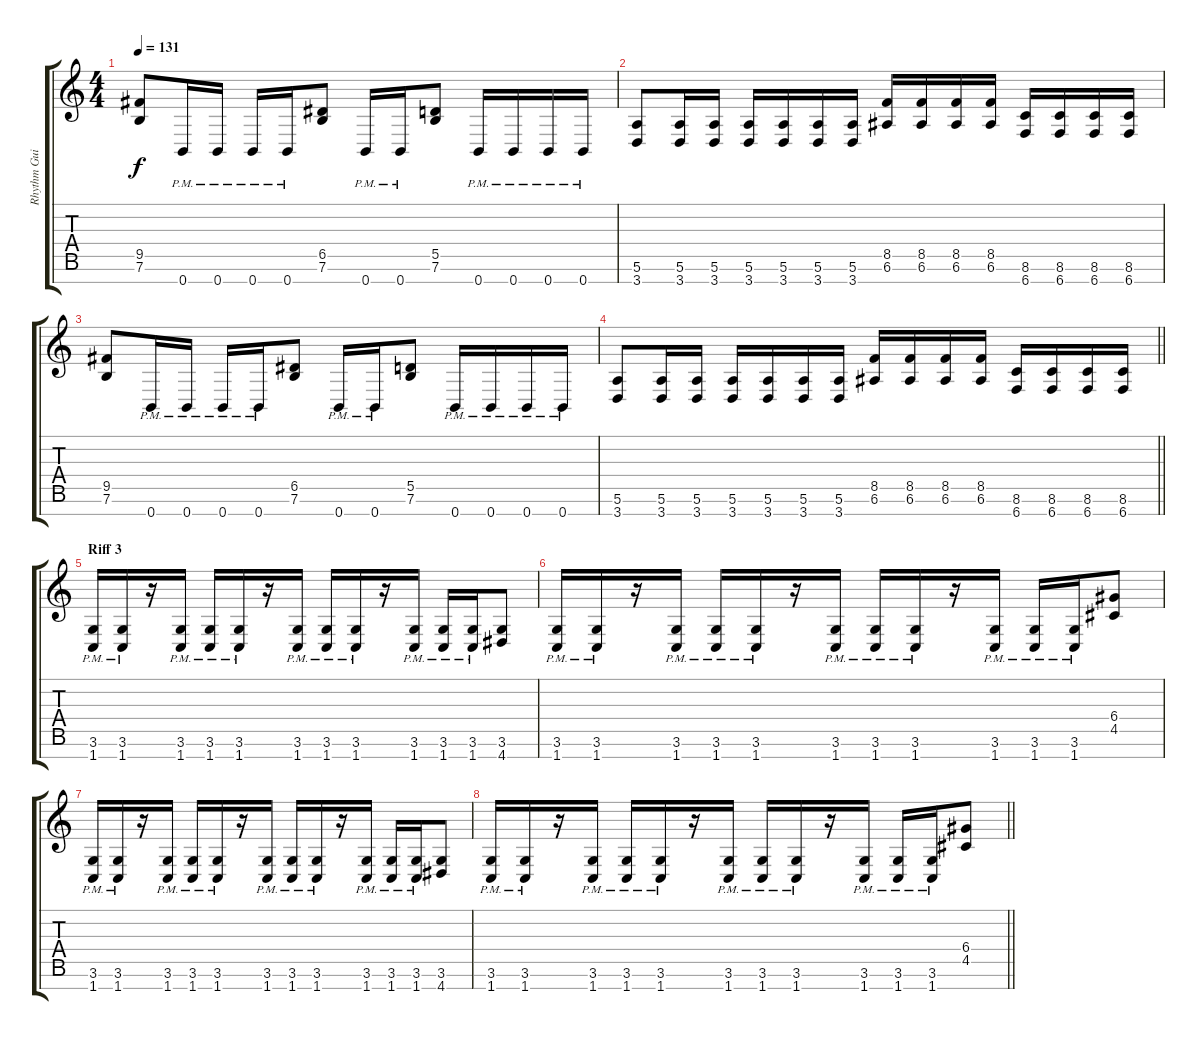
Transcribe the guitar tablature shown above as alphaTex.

\track ("Rhythm Guitar 2" "Rhythm Gui") {instrument overdrivenguitar}
\staff {score tabs}
\tuning (E4 B3 G3 D3 A2 E2 B1) {hide}
\ts (4 4)
\tempo 131
\clef g2
\ks c
(9.5 7.6).8{dy f} 0.7{pm}.16 0.7{pm}.16 0.7{pm}.16 0.7{pm}.16 (6.5 7.6).8 0.7{pm}.16 0.7{pm}.16 (5.5 7.6).8 0.7{pm}.16 0.7{pm}.16 0.7{pm}.16 0.7{pm}.16 |
(5.6 3.7).8 (5.6 3.7).16 (5.6 3.7).16 (5.6 3.7).16 (5.6 3.7).16 (5.6 3.7).16 (5.6 3.7).16 (8.5 6.6).16 (8.5 6.6).16 (8.5 6.6).16 (8.5 6.6).16 (8.6 6.7).16 (8.6 6.7).16 (8.6 6.7).16 (8.6 6.7).16 |
(9.5 7.6).8 0.7{pm}.16 0.7{pm}.16 0.7{pm}.16 0.7{pm}.16 (6.5 7.6).8 0.7{pm}.16 0.7{pm}.16 (5.5 7.6).8 0.7{pm}.16 0.7{pm}.16 0.7{pm}.16 0.7{pm}.16 |
\barLineRight lightlight
(5.6 3.7).8 (5.6 3.7).16 (5.6 3.7).16 (5.6 3.7).16 (5.6 3.7).16 (5.6 3.7).16 (5.6 3.7).16 (8.5 6.6).16 (8.5 6.6).16 (8.5 6.6).16 (8.5 6.6).16 (8.6 6.7).16 (8.6 6.7).16 (8.6 6.7).16 (8.6 6.7).16 |
\section ("" "Riff 3")
(3.6{pm} 1.7{pm}).16 (3.6{pm} 1.7{pm}).16 r.16 (3.6{pm} 1.7{pm}).16 (3.6{pm} 1.7{pm}).16 (3.6{pm} 1.7{pm}).16 r.16 (3.6{pm} 1.7{pm}).16 (3.6{pm} 1.7{pm}).16 (3.6{pm} 1.7{pm}).16 r.16 (3.6{pm} 1.7{pm}).16 (3.6{pm} 1.7{pm}).16 (3.6{pm} 1.7{pm}).16 (3.6 4.7).8 |
(3.6{pm} 1.7{pm}).16 (3.6{pm} 1.7{pm}).16 r.16 (3.6{pm} 1.7{pm}).16 (3.6{pm} 1.7{pm}).16 (3.6{pm} 1.7{pm}).16 r.16 (3.6{pm} 1.7{pm}).16 (3.6{pm} 1.7{pm}).16 (3.6{pm} 1.7{pm}).16 r.16 (3.6{pm} 1.7{pm}).16 (3.6{pm} 1.7{pm}).16 (3.6{pm} 1.7{pm}).16 (6.4 4.5).8 |
(3.6{pm} 1.7{pm}).16 (3.6{pm} 1.7{pm}).16 r.16 (3.6{pm} 1.7{pm}).16 (3.6{pm} 1.7{pm}).16 (3.6{pm} 1.7{pm}).16 r.16 (3.6{pm} 1.7{pm}).16 (3.6{pm} 1.7{pm}).16 (3.6{pm} 1.7{pm}).16 r.16 (3.6{pm} 1.7{pm}).16 (3.6{pm} 1.7{pm}).16 (3.6{pm} 1.7{pm}).16 (3.6 4.7).8 |
\barLineRight lightlight
(3.6{pm} 1.7{pm}).16 (3.6{pm} 1.7{pm}).16 r.16 (3.6{pm} 1.7{pm}).16 (3.6{pm} 1.7{pm}).16 (3.6{pm} 1.7{pm}).16 r.16 (3.6{pm} 1.7{pm}).16 (3.6{pm} 1.7{pm}).16 (3.6{pm} 1.7{pm}).16 r.16 (3.6{pm} 1.7{pm}).16 (3.6{pm} 1.7{pm}).16 (3.6{pm} 1.7{pm}).16 (6.4 4.5).8
